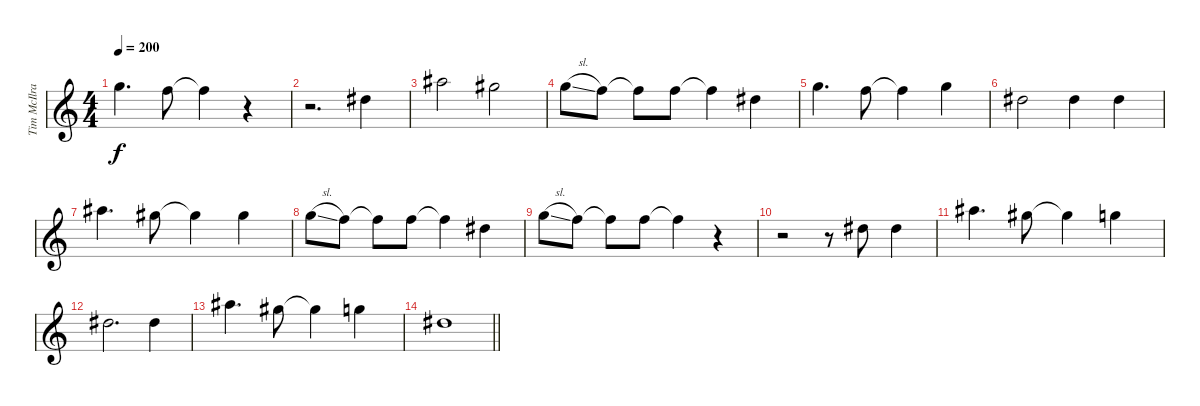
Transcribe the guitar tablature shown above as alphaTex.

\track ("Tim McIlrath - Vocals" "Tim McIlra") {instrument distortionguitar}
\staff {score}
\tuning (E4 B3 G3 D3 A2 E2) {hide}
\ts (4 4)
\tempo 200
\clef g2
\ks c
8.2.4{d dy f} 6.2.8 6.2{t}.4 r.4 |
r.2{d} 4.2.4 |
6.1.2 4.1.2 |
3.1{sl}.8 1.1.8 1.1{t}.8 1.1.8 1.1{t}.4 4.2.4 |
3.1.4{d} 1.1.8 1.1{t}.4 3.1.4 |
4.2.2 4.2.4 4.2.4 |
6.1.4{d} 4.1.8 4.1{t}.4 4.1.4 |
3.1{sl}.8 1.1.8 1.1{t}.8 1.1.8 1.1{t}.4 4.2.4 |
3.1{sl}.8 1.1.8 1.1{t}.8 1.1.8 1.1{t}.4 r.4 |
r.2 r.8 4.2.8 4.2.4 |
6.1.4{d} 4.1.8 4.1{t}.4 3.1.4 |
4.2.2{d} 4.2.4 |
6.1.4{d} 4.1.8 4.1{t}.4 3.1.4 |
\barLineRight lightlight
4.2.1
